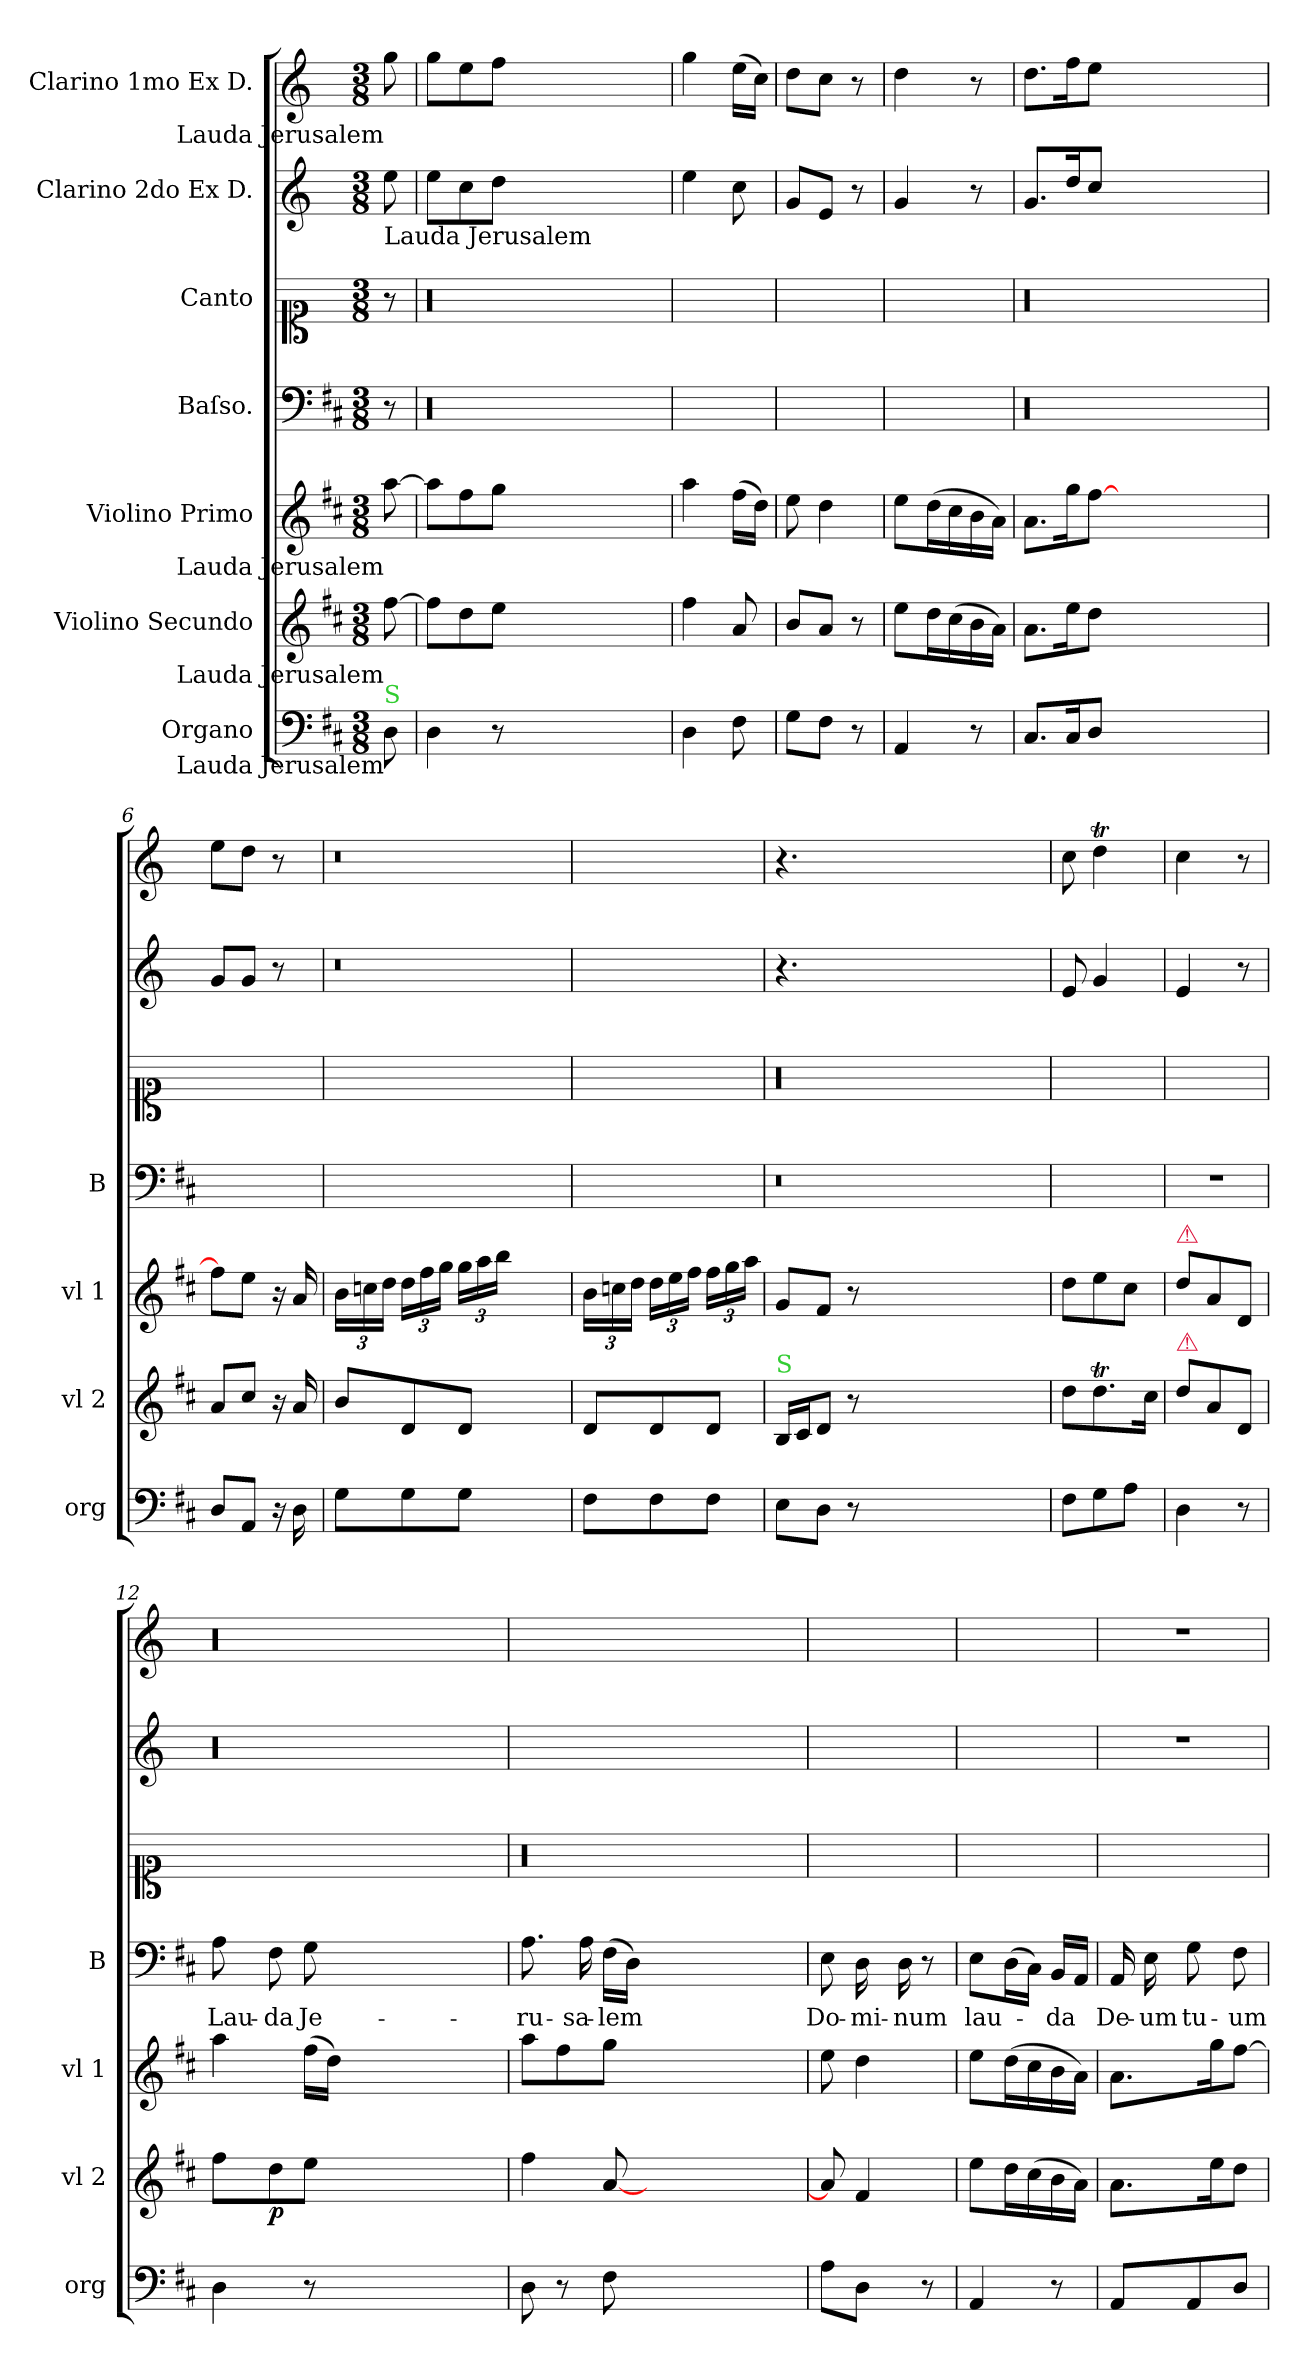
**kern	**kern	**dynam	**kern	**kern	**text	**kern	**kern	**kern
*part7	*part6	*part6	*part5	*part4	*part4	*part3	*part2	*part1
*staff7	*staff6	*staff6	*staff5	*staff4	*staff4	*staff3	*staff2	*staff1
*I"Organo	*I"Violino Secundo	*	*I"Violino Primo	*I"Baſso.	*	*I"Canto	*I"Clarino 2do Ex D.	*I"Clarino 1mo Ex D.
*I'org	*I'vl 2	*	*I'vl 1	*I'B	*	*	*	*
*clefF4	*clefG2	*	*clefG2	*clefF4	*	*clefC1	*clefG2	*clefG2
*	*	*	*	*	*	*	*ITrd-1c-2	*ITrd-1c-2
*k[f#c#]	*k[f#c#]	*	*k[f#c#]	*k[f#c#]	*	*	*k[f#c#]	*k[f#c#]
*M3/8	*M3/8	*	*M3/8	*M3/8	*	*M3/8	*M3/8	*M3/8
=	=	=	=	=	=	=	=	=
!	!	!	!	!	!	!	!	!LO:TX:b:rj:t=Lauda Jerusalem
!	!	!	!	!	!	!	!LO:TX:b:t=Lauda Jerusalem	!
!	!	!	!LO:TX:b:rj:t=Lauda Jerusalem	!	!	!	!	!
!	!LO:TX:b:rj:t=Lauda Jerusalem	!	!	!	!	!	!	!
!LO:TX:a:color=limegreen:t=S	!	!	!	!	!	!	!	!
!LO:TX:b:rj:t=Lauda Jerusalem	!	!	!	!	!	!	!	!
8D\	[8ff#\	.	[8aa\	8r	.	8r	8ff#\	8aa\
=1	=1	=1	=1	=1	=1	=1	=1	=1
!	!	!	!	!LO:N:vis=00	!	!LO:N:vis=00	!	!
4D\	8ff#\L]	.	8aa\L]	1.r	.	1.r	8ff#\L	8aa\L
.	8dd\	.	8ff#\	.	.	.	8dd\	8ff#\
8r	8ee\J	.	8gg\J	.	.	.	8ee\J	8gg\J
1ryy	1ryy	.	1ryy	.	.	.	1ryy	1ryy
8ryy	8ryy	.	8ryy	.	.	.	8ryy	8ryy
=2	=2	=2	=2	=2	=2	=2	=2	=2
4D\	4ff#\	.	4aa\	4.ryy	.	4.ryy	4ff#\	4aa\
8F#\	8a/	.	(16ff#\LL	.	.	.	8dd\	(16ff#\LL
.	.	.	16dd\JJ)	.	.	.	.	16dd\JJ)
=3	=3	=3	=3	=3	=3	=3	=3	=3
8G\L	8b/L	.	8ee\	4.ryy	.	4.ryy	8a/L	8ee\L
8F#\J	8a/J	.	4dd\	.	.	.	8f#/J	8dd\J
8r	8r	.	.	.	.	.	8r	8r
=4	=4	=4	=4	=4	=4	=4	=4	=4
4AA/	8ee\L	.	8ee\L	4.ryy	.	4.ryy	4a/	4ee\
.	16dd\L	.	(16dd\L	.	.	.	.	.
.	(16cc#\	.	16cc#\	.	.	.	.	.
8r	16b\	.	16b\	.	.	.	8r	8r
.	16a\JJ)	.	16a\JJ)	.	.	.	.	.
=5	=5	=5	=5	=5	=5	=5	=5	=5
!	!	!	!	!LO:N:vis=00	!	!LO:N:vis=00	!	!
8.C#/L	8.a\L	.	8.a\L	1.r	.	1.r	8.a/L	8.ee\L
16C#/K	16ee\K	.	16gg\K	.	.	.	16ee/K	16gg\K
8D/J	8dd\J	.	[8ff#\J	.	.	.	8dd/J	8ff#\J
1ryy	1ryy	.	1ryy	.	.	.	1ryy	1ryy
8ryy	8ryy	.	8ryy	.	.	.	8ryy	8ryy
=6	=6	=6	=6	=6	=6	=6	=6	=6
8D/L	8a/L	.	8ff#\L]	4.ryy	.	4.ryy	8a/L	8ff#\L
8AA/J	8cc#/J	.	8ee\J	.	.	.	8a/J	8ee\J
16r	16r	.	16r	.	.	.	8r	8r
16D\	16a/	.	16a/	.	.	.	.	.
=7	=7	=7	=7	=7	=7	=7	=7	=7
!	!	!	!	!	!	!	!LO:N:vis=0	!LO:N:vis=0
8G\L	8b/L	.	24b\LL	2.ryy	.	2.ryy	2.r	2.r
.	.	.	24ccn\	.	.	.	.	.
.	.	.	24dd\JJ	.	.	.	.	.
8G\	8d/	.	24dd\LL	.	.	.	.	.
.	.	.	24ff#\	.	.	.	.	.
.	.	.	24gg\JJ	.	.	.	.	.
8G\J	8d/J	.	24gg\LL	.	.	.	.	.
.	.	.	24aa\	.	.	.	.	.
.	.	.	24bb\JJ	.	.	.	.	.
4.ryy	4.ryy	.	4.ryy	.	.	.	.	.
=8	=8	=8	=8	=8	=8	=8	=8	=8
8F#\L	8d/L	.	24b\LL	4.ryy	.	4.ryy	4.ryy	4.ryy
.	.	.	24ccn\	.	.	.	.	.
.	.	.	24dd\JJ	.	.	.	.	.
8F#\	8d/	.	24dd\LL	.	.	.	.	.
.	.	.	24ee\	.	.	.	.	.
.	.	.	24ff#\JJ	.	.	.	.	.
8F#\J	8d/J	.	24ff#\LL	.	.	.	.	.
.	.	.	24gg\	.	.	.	.	.
.	.	.	24aa\JJ	.	.	.	.	.
=9	=9	=9	=9	=9	=9	=9	=9	=9
!	!LO:TX:a:color=limegreen:t=S	!	!	!	!	!	!	!
!	!	!	!	!LO:N:vis=0	!	!LO:N:vis=00	!	!
8E\L	16B/LL	.	8g/L	2.r	.	1.r	4.r	4.r
.	16c#/J	.	.	.	.	.	.	.
8D\J	8d/J	.	8f#/J	.	.	.	.	.
8r	8r	.	8r	.	.	.	.	.
1ryy	1ryy	.	1ryy	.	.	.	1ryy	1ryy
.	.	.	.	2.ryy	.	.	.	.
8ryy	8ryy	.	8ryy	.	.	.	8ryy	8ryy
=10	=10	=10	=10	=10	=10	=10	=10	=10
8F#\L	8dd\L	.	8dd\L	4.ryy	.	4.ryy	8f#/	8dd\
8G\	8.ddT\	.	8ee\	.	.	.	4a/	4eeT\
8A\J	.	.	8cc#\J	.	.	.	.	.
.	16cc#\Jk	.	.	.	.	.	.	.
=11	=11	=11	=11	=11	=11	=11	=11	=11
!	!	!	!LO:TX:a:color=crimson:t=⚠	!	!	!	!	!
!	!LO:TX:a:color=crimson:t=⚠	!	!	!	!	!	!	!
4D\	8dd\L	.	8dd\L	4.r	.	4.ryy	4f#/	4dd\
.	8a/	.	8a/	.	.	.	.	.
8r	8d/J	.	8d/J	.	.	.	8r	8r
=12	=12	=12	=12	=12	=12	=12	=12	=12
!	!	!	!	!	!	!	!LO:N:vis=00	!LO:N:vis=00
4D\	8ff#\L	.	4aa\	8A\	Lau-	1.ryy	1.r	1.r
.	8dd\	p	.	8F#\	-da	.	.	.
8r	8ee\J	.	(16ff#\LL	8G\	Je-	.	.	.
.	.	.	16dd\JJ)	.	.	.	.	.
1ryy	1ryy	.	1ryy	1ryy	.	.	.	.
8ryy	8ryy	.	8ryy	8ryy	.	.	.	.
=13	=13	=13	=13	=13	=13	=13	=13	=13
!	!	!	!	!	!	!LO:N:vis=00	!	!
8D\	4ff#\	.	8aa\L	8.A\	-ru-	1.r	1.ryy	1.ryy
8r	.	.	8ff#\	.	.	.	.	.
.	.	.	.	16A\	-sa-	.	.	.
8F#\	[8a/	.	8gg\J	(16F#\LL	-lem	.	.	.
.	.	.	.	16D\JJ)	.	.	.	.
1ryy	1ryy	.	1ryy	1ryy	.	.	.	.
8ryy	8ryy	.	8ryy	8ryy	.	.	.	.
=14	=14	=14	=14	=14	=14	=14	=14	=14
8A\L	8a/]	.	8ee\	8E\	Do-	4.ryy	4.ryy	4.ryy
8D\J	4f#/	.	4dd\	16D\	-mi-	.	.	.
.	.	.	.	16D\	-num	.	.	.
8r	.	.	.	8r	.	.	.	.
=15	=15	=15	=15	=15	=15	=15	=15	=15
4AA/	8ee\L	.	8ee\L	8E\L	lau-	4.ryy	4.ryy	4.ryy
.	16dd\L	.	(16dd\L	(16D\L	.	.	.	.
.	(16cc#\	.	16cc#\	16C#\JJ)	.	.	.	.
8r	16b\	.	16b\	16BB/LL	-da	.	.	.
.	16a\JJ)	.	16a\JJ)	16AA/JJ	.	.	.	.
=16	=16	=16	=16	=16	=16	=16	=16	=16
8AA/L	8.a\L	.	8.a\L	16AA/	De-	4.ryy	4.r	4.r
.	.	.	.	16E\	-um	.	.	.
8AA/	.	.	.	8G\	tu-	.	.	.
.	16ee\K	.	16gg\K	.	.	.	.	.
8D/J	8dd\J	.	[8ff#\J	8F#\	-um	.	.	.
=	=	=	=	=	=	=	=	=
*-	*-	*-	*-	*-	*-	*-	*-	*-
